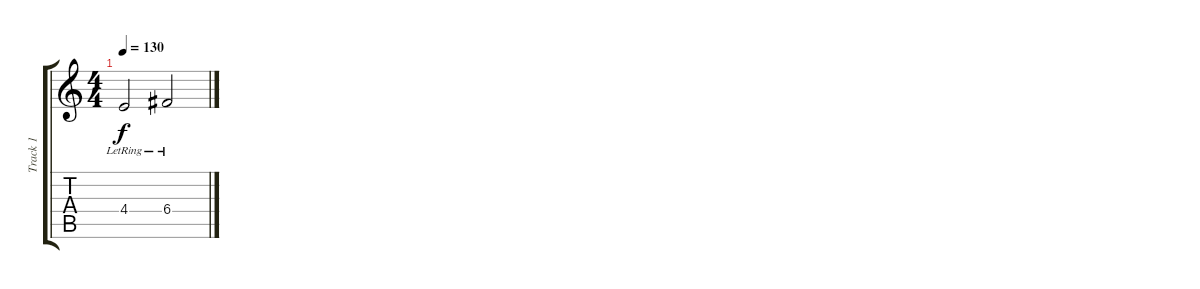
\track ("Track 1" "Track 1") {instrument acousticguitarsteel}
\staff {score tabs}
\tuning (D4 A3 F3 C3 G2 C2) {hide}
\ts (4 4)
\tempo 130
\clef g2
\ks c
4.4{lr}.2{dy f} 6.4{lr}.2
